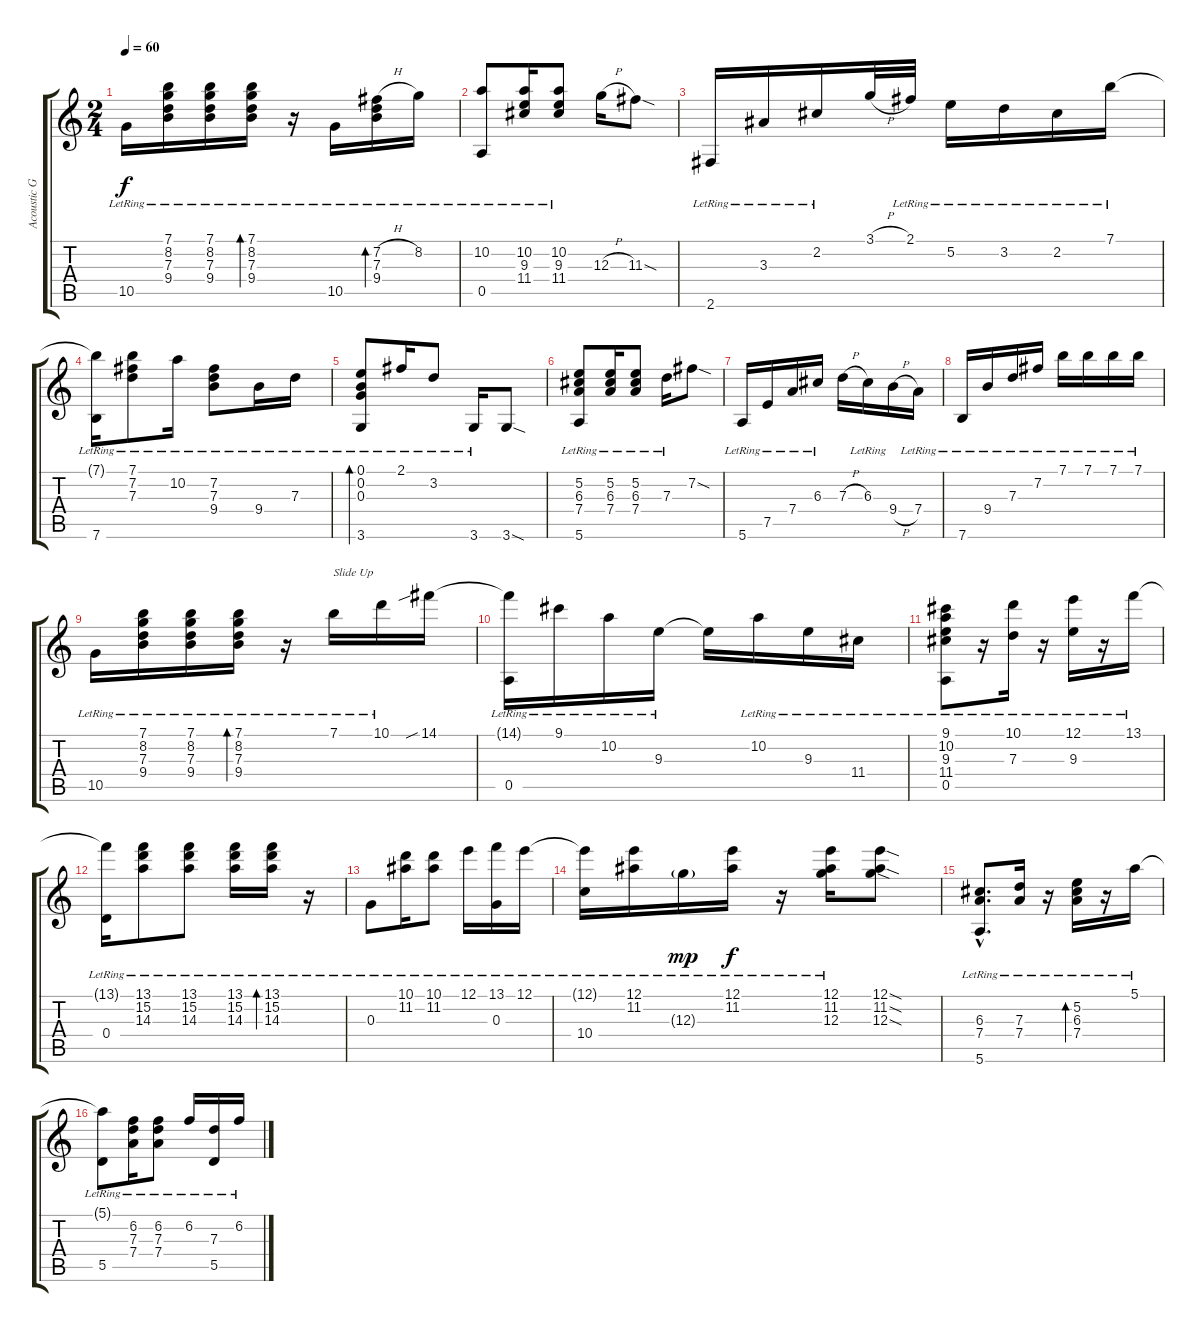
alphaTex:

\track ("Acoustic Guitar" "Acoustic G") {instrument acousticguitarnylon}
\staff {score tabs}
\tuning (E4 B3 G3 D3 A2 E2) {hide}
\ts (2 4)
\tempo 60
\clef g2
\ks c
10.5{lr}.16{dy f} (7.1{lr} 8.2{lr} 7.3{lr} 9.4{lr}).16 (7.1{lr} 8.2{lr} 7.3{lr} 9.4{lr}).16 (7.1{lr} 8.2{lr} 7.3{lr} 9.4{lr}).16{bd 120} r.16 10.5{lr}.16 (7.2{h} 7.3{lr} 9.4{lr}).16{bd 240} 8.2{lr}.16 |
(10.2{lr} 0.5{lr}).8 (10.2{lr} 9.3{lr} 11.4{lr}).16 (10.2{lr} 9.3{lr} 11.4{lr}).8 12.3{h}.16 11.3{sod}.8 |
2.6{lr}.16 3.3{lr}.16 2.2{lr}.16 3.1{h}.32 2.1{lr}.32 5.2{lr}.16 3.2{lr}.16 2.2{lr}.16 7.1{lr}.16 |
(7.1{t} 7.6{lr}).16 (7.1{lr} 7.2{lr} 7.3{lr}).8 10.2{lr}.16 (7.2{lr} 7.3{lr} 9.4{lr}).8 9.4{lr}.16 7.3{lr}.16 |
(0.1{lr} 0.2{lr} 0.3{lr} 3.6{lr}).8{bd 120} 2.1{lr}.16 3.2{lr}.8 3.6{lr}.16 3.6{sod}.8 |
(5.2{lr} 6.3{lr} 7.4{lr} 5.6{lr}).8 (5.2{lr} 6.3{lr} 7.4{lr}).16 (5.2{lr} 6.3{lr} 7.4{lr}).8 7.3{lr}.16 7.2{sod}.8 |
5.6{lr}.16 7.5{lr}.16 7.4{lr}.16 6.3{lr}.16 7.3{h}.16 6.3{lr}.16 9.4{h}.16 7.4{lr}.16 |
7.6{lr}.16 9.4{lr}.16 7.3{lr}.16 7.2{lr}.16 7.1{lr}.16 7.1{lr}.16 7.1{lr}.16 7.1{lr}.16 |
10.5{lr}.16 (7.1{lr} 8.2{lr} 7.3{lr} 9.4{lr}).16 (7.1{lr} 8.2{lr} 7.3{lr} 9.4{lr}).16 (7.1{lr} 8.2{lr} 7.3{lr} 9.4{lr}).16{bd 120} r.16 7.1{lr}.16{txt "Slide Up"} 10.1{lr}.16 14.1{sib}.16 |
(14.1{t} 0.5{lr}).16 9.1{lr}.16 10.2{lr}.16 9.3{lr}.16 9.3{t}.16 10.2{lr}.16 9.3{lr}.16 11.4{lr}.16 |
(9.1{lr} 10.2{lr} 9.3{lr} 11.4{lr} 0.5{lr}).8 r.16 (10.1{lr} 7.3{lr}).16 r.16 (12.1{lr} 9.3{lr}).16 r.16 13.1{lr}.16 |
(13.1{t} 0.4{lr}).16 (13.1{lr} 15.2{lr} 14.3{lr}).8 (13.1{lr} 15.2{lr} 14.3{lr}).8 (13.1{lr} 15.2{lr} 14.3{lr}).16 (13.1{lr} 15.2{lr} 14.3{lr}).16{bd 120} r.16 |
0.3{lr}.8 (10.1{lr} 11.2{lr}).16 (10.1{lr} 11.2{lr}).8 12.1{lr}.16 (13.1{lr} 0.3{lr}).16 12.1{lr}.16 |
(12.1{t} 10.4{lr}).16 (12.1{lr} 11.2{lr}).16 12.3{g lr}.16{dy mp} (12.1{lr} 11.2{lr}).16{dy f} r.16 (12.1{lr} 11.2{lr} 12.3{lr}).16 (12.1{sod} 11.2{sod} 12.3{sod}).8 |
(6.3{hac lr} 7.4{hac lr} 5.6{hac lr}).8{d} (7.3{lr} 7.4{lr}).16 r.16 (5.2{lr} 6.3{lr} 7.4{lr}).16{bd 120} r.16 5.1{lr}.16 |
(5.1{t} 5.5{lr}).8 (6.2{lr} 7.3{lr} 7.4{lr}).16 (6.2{lr} 7.3{lr} 7.4{lr}).8 6.2{lr}.16 (7.3{lr} 5.5{lr}).16 6.2{lr}.16
